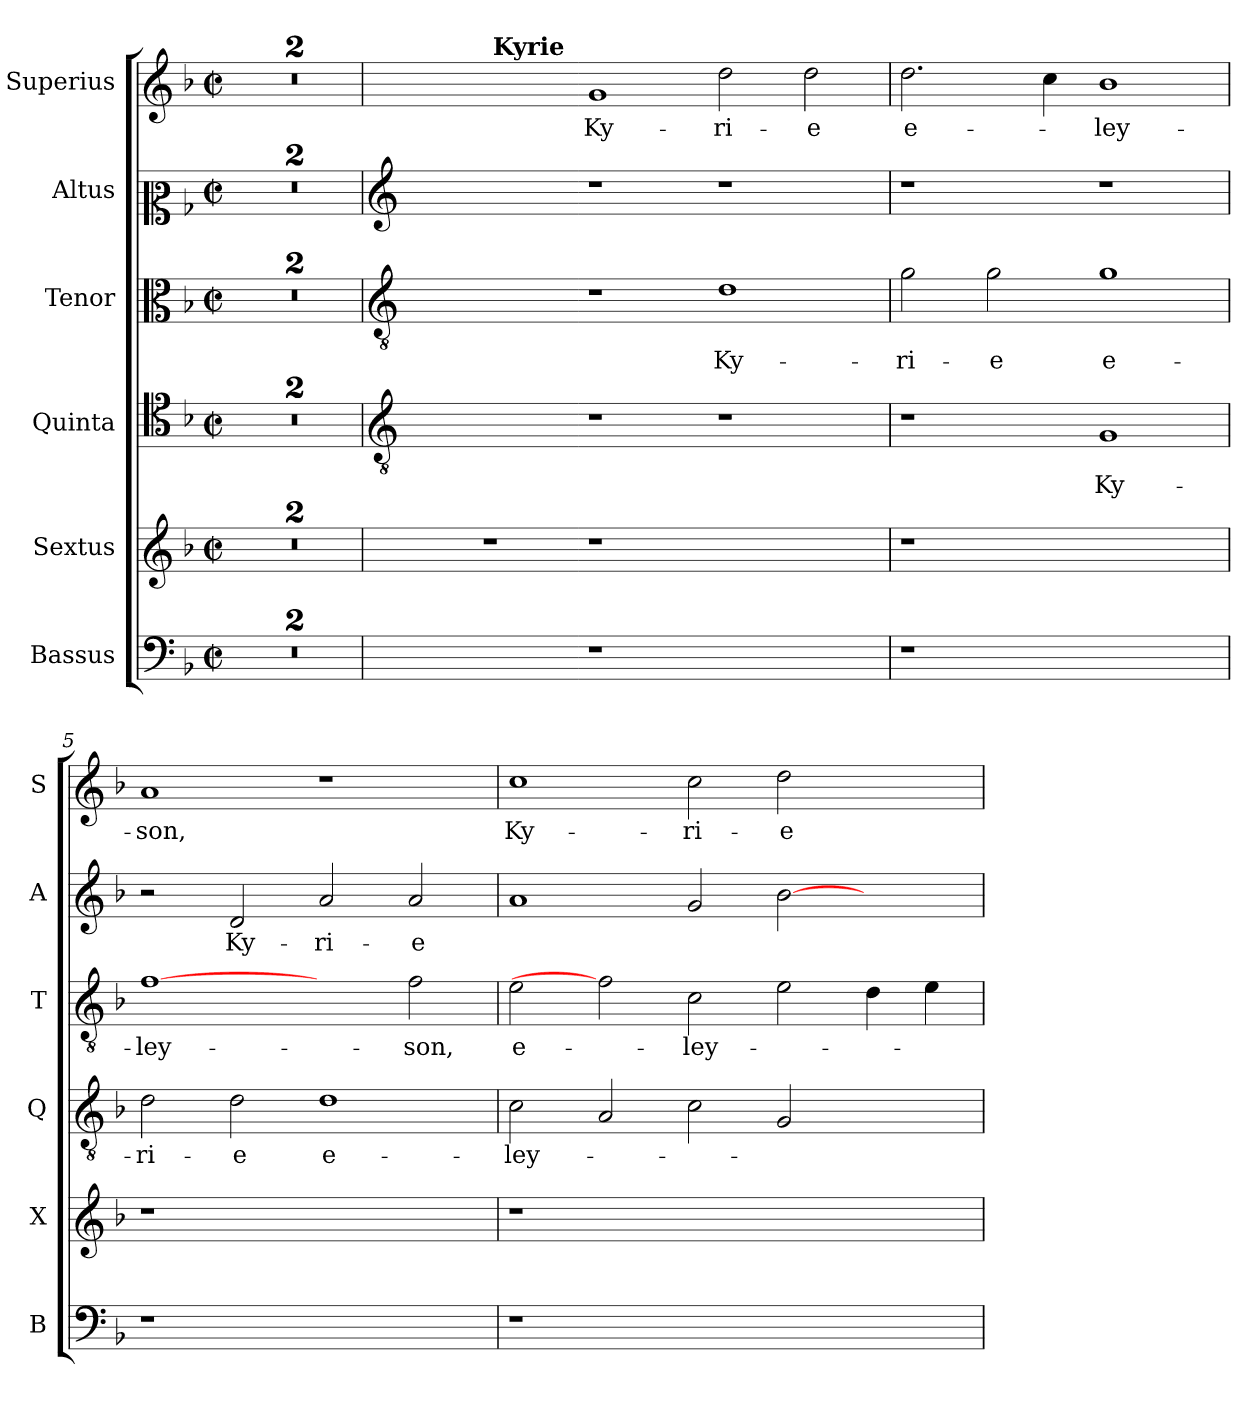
**kern	**kern	**kern	**text	**kern	**text	**kern	**text	**kern	**text
*part6	*part5	*part4	*part4	*part3	*part3	*part2	*part2	*part1	*part1
*staff6	*staff5	*staff4	*staff4	*staff3	*staff3	*staff2	*staff2	*staff1	*staff1
*I"Bassus	*I"Sextus	*I"Quinta	*	*I"Tenor	*	*I"Altus	*	*I"Superius	*
*I'B	*I'X	*I'Q	*	*I'T	*	*I'A	*	*I'S	*
*clefF4	*clefG2	*clefC4	*	*clefC3	*	*clefC2	*	*clefG2	*
*k[b-]	*k[b-]	*k[b-]	*	*k[b-]	*	*k[b-]	*	*k[b-]	*
*F:	*F:	*F:	*	*F:	*	*F:	*	*F:	*
*M2/2	*M2/2	*M2/2	*	*M2/2	*	*M2/2	*	*M2/2	*
*met(c|)	*met(c|)	*met(c|)	*	*met(c|)	*	*met(c|)	*	*met(c|)	*
=1	=1	=1	=1	=1	=1	=1	=1	=1	=1
1ryy	1r	1ryy	.	1ryy	.	1ryy	.	1ryy	.
=2	=2	=2	=2	=2	=2	=2	=2	=2	=2
1r	1r	1r	.	1r	.	1r	.	1r	.
=3	=3	=3	=3	=3	=3	=3	=3	=3	=3
*	*	*clefGv2	*	*clefGv2	*	*clefG2	*	*	*
*	*	*	*	*	*	*	*	*^	*
1ryy	1r	1ryy	.	1ryy	.	1ryy	.	1ryy	2ryy	.
!	!	!	!	!	!	!	!	!	!LO:TX:a:B:t=Kyrie	!
.	.	.	.	.	.	.	.	.	2ryy	.
=3X1-	=3X1-	=3X1-	=3X1-	=3X1-	=3X1-	=3X1-	=3X1-	=3X1-	=3X1-	=3X1-
!	!	!	!	!	!	!	!	!	!	!LO:LY:b
*	*	*	*	*	*	*	*	*v	*v	*
1r	1r	1r	.	1r	.	1r	.	1g	-Ky-
!	!	!	!	!	!LO:LY:b	!	!	!	!LO:LY:b
1ryy	1ryy	1r	.	1d	Ky-	1r	.	2dd\	-ri-
!	!	!	!	!	!	!	!	!	!LO:LY:b
.	.	.	.	.	.	.	.	2dd\	-e
=4	=4	=4	=4	=4	=4	=4	=4	=4	=4
!	!	!	!	!	!LO:LY:b	!	!	!	!LO:LY:b
1r	1r	1r	.	2g\	-ri-	1r	.	2.dd\	e-
!	!	!	!	!	!LO:LY:b	!	!	!	!
.	.	.	.	2g\	-e	.	.	.	.
.	.	.	.	.	.	.	.	4cc\	.
!	!	!	!LO:LY:b	!	!LO:LY:b	!	!	!	!LO:LY:b
1ryy	1ryy	1G	Ky-	1g	e-	1r	.	1b-	-ley-
=5	=5	=5	=5	=5	=5	=5	=5	=5	=5
!	!	!	!LO:LY:b	!	!LO:LY:b	!	!	!	!LO:LY:b
1r	1r	2d\	-ri-	[1f	-ley-	2r	.	1a	-son,
!	!	!	!LO:LY:b	!	!	!	!LO:LY:b	!	!
.	.	2d\	-e	.	.	2d/	Ky-	.	.
!	!	!	!LO:LY:b	!	!	!	!LO:LY:b	!	!
1ryy	1ryy	1d	e-	2ryy	.	2a/	-ri-	1r	.
!	!	!	!	!	!LO:LY:b	!	!LO:LY:b	!	!
.	.	.	.	2f\	-son,	2a/	-e	.	.
=6	=6	=6	=6	=6	=6	=6	=6	=6	=6
!	!	!	!LO:LY:b	!	!LO:LY:b	!	!	!	!LO:LY:b
1r	1r	2c\	-ley-	2e\	e-	1a	.	1cc	Ky-
.	.	2A/	.	2f]	.	.	.	.	.
!	!	!	!	!	!LO:LY:b	!	!	!	!LO:LY:b
1.ryy	1.ryy	2c\	.	2c\	-ley-	2g/	.	2cc\	-ri-
!	!	!	!	!	!	!	!	!	!LO:LY:b
.	.	2G/	.	2e\	.	[2b-\	.	2dd\	-e
.	.	2ryy	.	4d\	.	2ryy	.	2ryy	.
.	.	.	.	4e\	.	.	.	.	.
=	=	=	=	=	=	=	=	=	=
*-	*-	*-	*-	*-	*-	*-	*-	*-	*-
